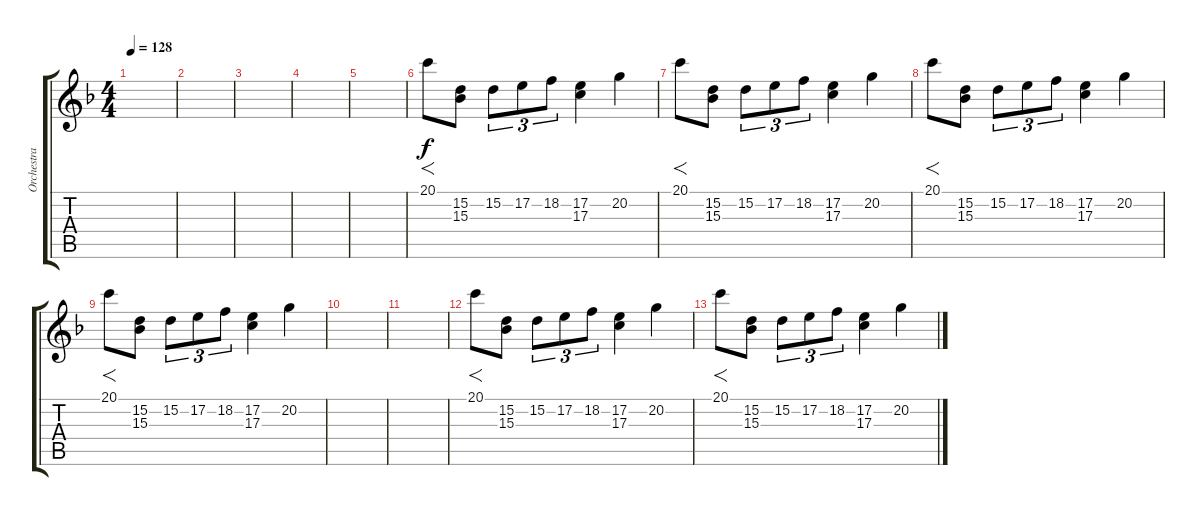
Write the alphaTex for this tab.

\track ("Orchestra" "Orchestra") {instrument synthstrings1}
\staff {score tabs}
\tuning (E4 B3 G3 D3 A2 E2) {hide}
\ts (4 4)
\tempo 128
\clef g2
\ks f
|
|
|
|
|
20.1.8{f} (15.2 15.3).8 15.2.8{tu (3 2)} 17.2.8{tu (3 2)} 18.2.8{tu (3 2)} (17.2 17.3).4 20.2.4 |
20.1.8{f} (15.2 15.3).8 15.2.8{tu (3 2)} 17.2.8{tu (3 2)} 18.2.8{tu (3 2)} (17.2 17.3).4 20.2.4 |
20.1.8{f} (15.2 15.3).8 15.2.8{tu (3 2)} 17.2.8{tu (3 2)} 18.2.8{tu (3 2)} (17.2 17.3).4 20.2.4 |
20.1.8{f} (15.2 15.3).8 15.2.8{tu (3 2)} 17.2.8{tu (3 2)} 18.2.8{tu (3 2)} (17.2 17.3).4 20.2.4 |
|
|
20.1.8{f} (15.2 15.3).8 15.2.8{tu (3 2)} 17.2.8{tu (3 2)} 18.2.8{tu (3 2)} (17.2 17.3).4 20.2.4 |
20.1.8{f} (15.2 15.3).8 15.2.8{tu (3 2)} 17.2.8{tu (3 2)} 18.2.8{tu (3 2)} (17.2 17.3).4 20.2.4
